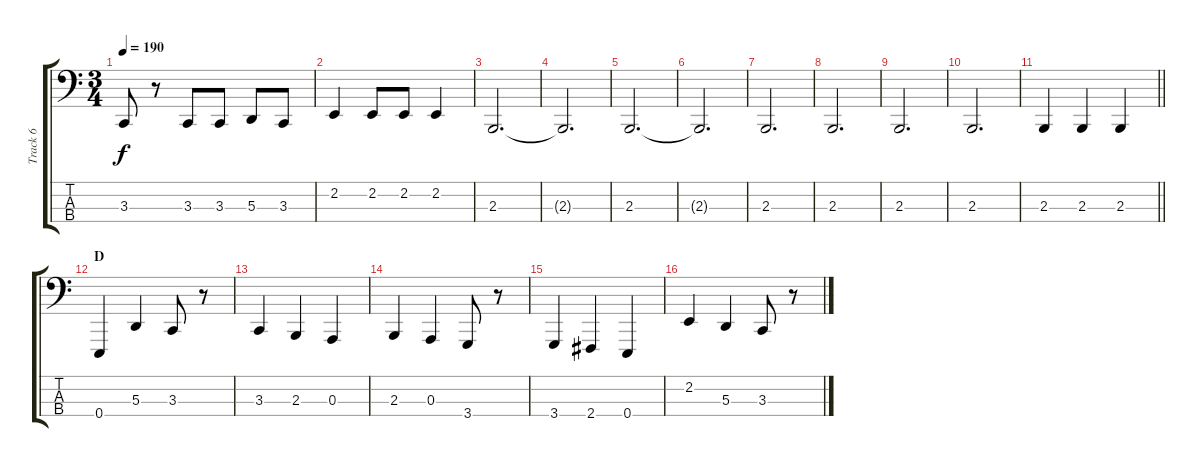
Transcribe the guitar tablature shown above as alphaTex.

\track ("Track 6" "Track 6") {instrument cello}
\staff {score tabs}
\tuning (G2 D2 A1 E1) {hide}
\ts (3 4)
\tempo 190
\clef f4
\ks c
3.3.8{dy f} r.8 3.3.8 3.3.8 5.3.8 3.3.8 |
2.2.4 2.2.8 2.2.8 2.2.4 |
2.3.2{d} |
2.3{t}.2{d} |
2.3.2{d} |
2.3{t}.2{d} |
2.3.2{d} |
2.3.2{d} |
2.3.2{d} |
2.3.2{d} |
\barLineRight lightlight
2.3.4 2.3.4 2.3.4 |
\section ("" "D")
0.4.4{instrument acousticgrandpiano} 5.3.4 3.3.8 r.8 |
3.3.4 2.3.4 0.3.4 |
2.3.4 0.3.4 3.4.8 r.8 |
3.4.4 2.4.4 0.4.4 |
2.2.4 5.3.4 3.3.8 r.8
